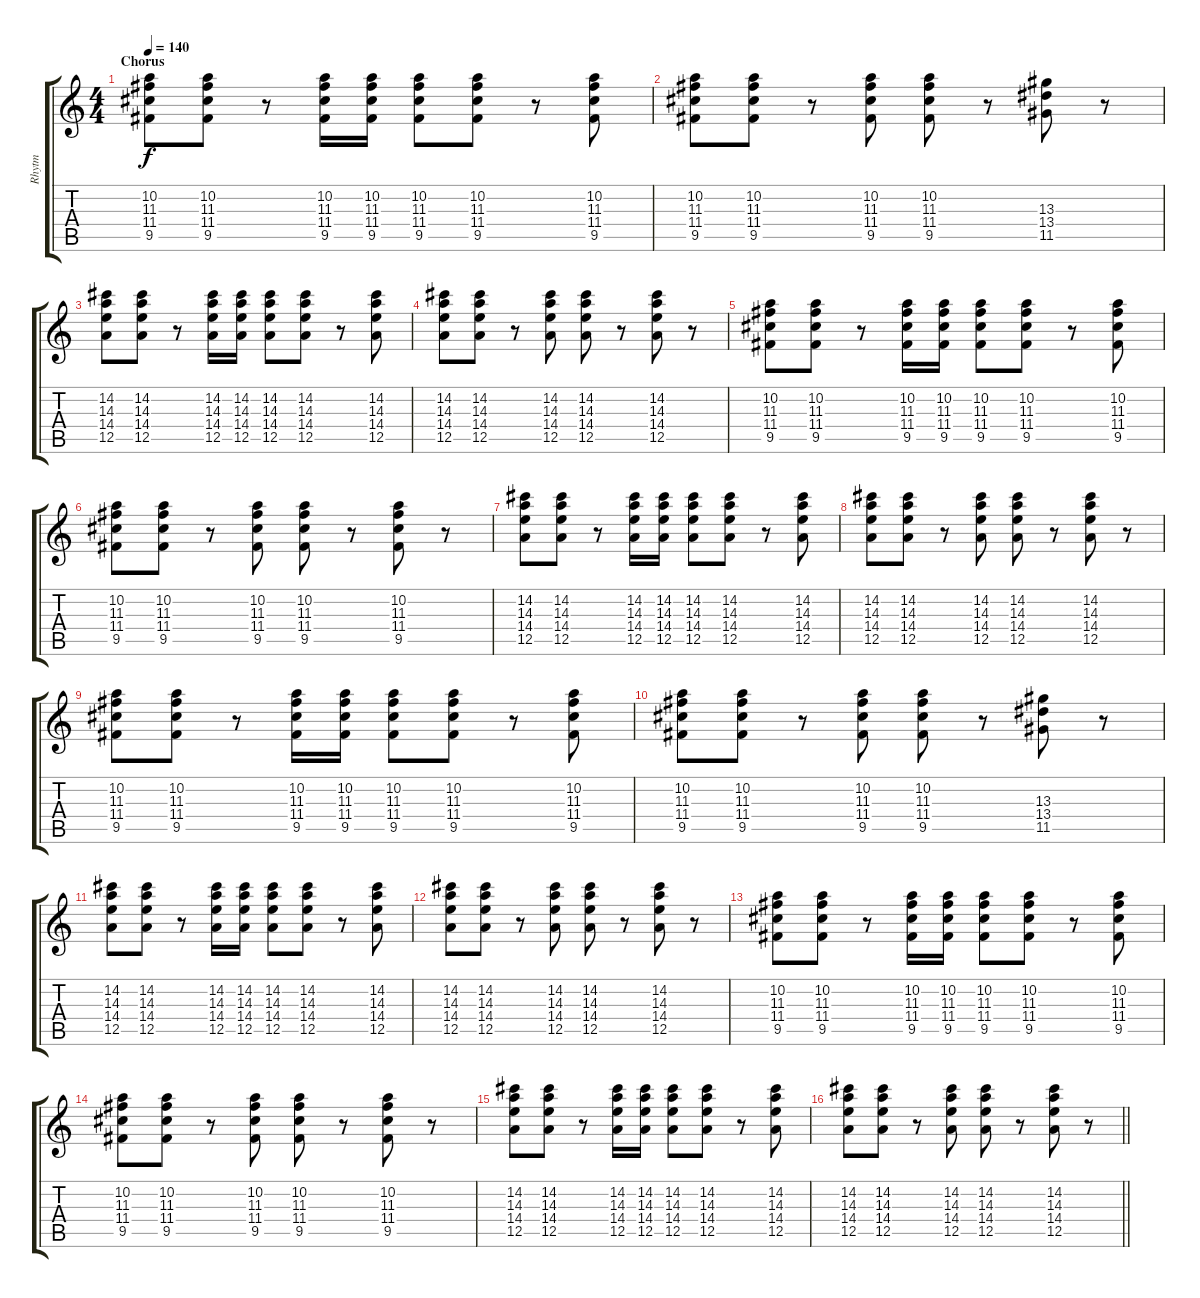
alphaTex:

\track ("Rhytm" "Rhytm") {instrument distortionguitar}
\staff {score tabs}
\tuning (E4 B3 G3 D3 A2 E2) {hide}
\ts (4 4)
\section ("" "Chorus")
\tempo 140
\clef g2
\ks c
(10.2 11.3 11.4 9.5).8{dy f instrument distortionguitar} (10.2 11.3 11.4 9.5).8 r.8 (10.2 11.3 11.4 9.5).16 (10.2 11.3 11.4 9.5).16 (10.2 11.3 11.4 9.5).8 (10.2 11.3 11.4 9.5).8 r.8 (10.2 11.3 11.4 9.5).8 |
(10.2 11.3 11.4 9.5).8 (10.2 11.3 11.4 9.5).8 r.8 (10.2 11.3 11.4 9.5).8 (10.2 11.3 11.4 9.5).8 r.8 (13.3 13.4 11.5).8 r.8 |
(14.2 14.3 14.4 12.5).8 (14.2 14.3 14.4 12.5).8 r.8 (14.2 14.3 14.4 12.5).16 (14.2 14.3 14.4 12.5).16 (14.2 14.3 14.4 12.5).8 (14.2 14.3 14.4 12.5).8 r.8 (14.2 14.3 14.4 12.5).8 |
(14.2 14.3 14.4 12.5).8 (14.2 14.3 14.4 12.5).8 r.8 (14.2 14.3 14.4 12.5).8 (14.2 14.3 14.4 12.5).8 r.8 (14.2 14.3 14.4 12.5).8 r.8 |
(10.2 11.3 11.4 9.5).8 (10.2 11.3 11.4 9.5).8 r.8 (10.2 11.3 11.4 9.5).16 (10.2 11.3 11.4 9.5).16 (10.2 11.3 11.4 9.5).8 (10.2 11.3 11.4 9.5).8 r.8 (10.2 11.3 11.4 9.5).8 |
(10.2 11.3 11.4 9.5).8 (10.2 11.3 11.4 9.5).8 r.8 (10.2 11.3 11.4 9.5).8 (10.2 11.3 11.4 9.5).8 r.8 (10.2 11.3 11.4 9.5).8 r.8 |
(14.2 14.3 14.4 12.5).8 (14.2 14.3 14.4 12.5).8 r.8 (14.2 14.3 14.4 12.5).16 (14.2 14.3 14.4 12.5).16 (14.2 14.3 14.4 12.5).8 (14.2 14.3 14.4 12.5).8 r.8 (14.2 14.3 14.4 12.5).8 |
(14.2 14.3 14.4 12.5).8 (14.2 14.3 14.4 12.5).8 r.8 (14.2 14.3 14.4 12.5).8 (14.2 14.3 14.4 12.5).8 r.8 (14.2 14.3 14.4 12.5).8 r.8 |
(10.2 11.3 11.4 9.5).8 (10.2 11.3 11.4 9.5).8 r.8 (10.2 11.3 11.4 9.5).16 (10.2 11.3 11.4 9.5).16 (10.2 11.3 11.4 9.5).8 (10.2 11.3 11.4 9.5).8 r.8 (10.2 11.3 11.4 9.5).8 |
(10.2 11.3 11.4 9.5).8 (10.2 11.3 11.4 9.5).8 r.8 (10.2 11.3 11.4 9.5).8 (10.2 11.3 11.4 9.5).8 r.8 (13.3 13.4 11.5).8 r.8 |
(14.2 14.3 14.4 12.5).8 (14.2 14.3 14.4 12.5).8 r.8 (14.2 14.3 14.4 12.5).16 (14.2 14.3 14.4 12.5).16 (14.2 14.3 14.4 12.5).8 (14.2 14.3 14.4 12.5).8 r.8 (14.2 14.3 14.4 12.5).8 |
(14.2 14.3 14.4 12.5).8 (14.2 14.3 14.4 12.5).8 r.8 (14.2 14.3 14.4 12.5).8 (14.2 14.3 14.4 12.5).8 r.8 (14.2 14.3 14.4 12.5).8 r.8 |
(10.2 11.3 11.4 9.5).8 (10.2 11.3 11.4 9.5).8 r.8 (10.2 11.3 11.4 9.5).16 (10.2 11.3 11.4 9.5).16 (10.2 11.3 11.4 9.5).8 (10.2 11.3 11.4 9.5).8 r.8 (10.2 11.3 11.4 9.5).8 |
(10.2 11.3 11.4 9.5).8 (10.2 11.3 11.4 9.5).8 r.8 (10.2 11.3 11.4 9.5).8 (10.2 11.3 11.4 9.5).8 r.8 (10.2 11.3 11.4 9.5).8 r.8 |
(14.2 14.3 14.4 12.5).8 (14.2 14.3 14.4 12.5).8 r.8 (14.2 14.3 14.4 12.5).16 (14.2 14.3 14.4 12.5).16 (14.2 14.3 14.4 12.5).8 (14.2 14.3 14.4 12.5).8 r.8 (14.2 14.3 14.4 12.5).8 |
\barLineRight lightlight
(14.2 14.3 14.4 12.5).8 (14.2 14.3 14.4 12.5).8 r.8 (14.2 14.3 14.4 12.5).8 (14.2 14.3 14.4 12.5).8 r.8 (14.2 14.3 14.4 12.5).8 r.8
